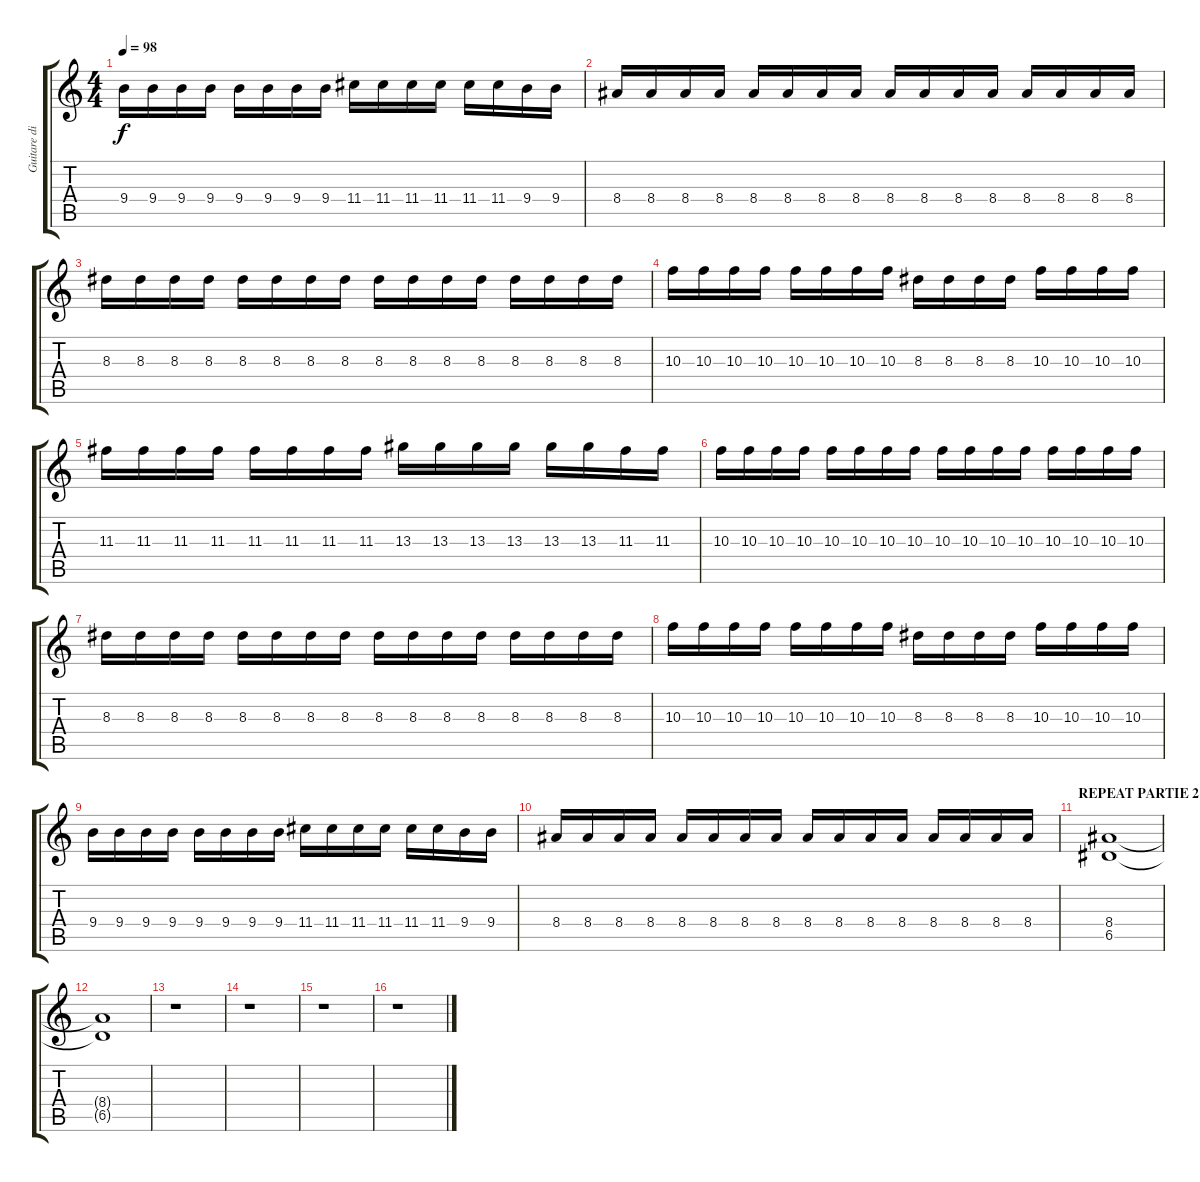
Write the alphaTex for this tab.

\track ("Guitare disto 1" "Guitare di") {instrument overdrivenguitar}
\staff {score tabs}
\tuning (E4 B3 G3 D3 A2 E2) {hide}
\ts (4 4)
\tempo 98
\clef g2
\ks c
9.4.16{dy f} 9.4.16 9.4.16 9.4.16 9.4.16 9.4.16 9.4.16 9.4.16 11.4.16 11.4.16 11.4.16 11.4.16 11.4.16 11.4.16 9.4.16 9.4.16 |
8.4.16 8.4.16 8.4.16 8.4.16 8.4.16 8.4.16 8.4.16 8.4.16 8.4.16 8.4.16 8.4.16 8.4.16 8.4.16 8.4.16 8.4.16 8.4.16 |
8.3.16 8.3.16 8.3.16 8.3.16 8.3.16 8.3.16 8.3.16 8.3.16 8.3.16 8.3.16 8.3.16 8.3.16 8.3.16 8.3.16 8.3.16 8.3.16 |
10.3.16 10.3.16 10.3.16 10.3.16 10.3.16 10.3.16 10.3.16 10.3.16 8.3.16 8.3.16 8.3.16 8.3.16 10.3.16 10.3.16 10.3.16 10.3.16 |
11.3.16 11.3.16 11.3.16 11.3.16 11.3.16 11.3.16 11.3.16 11.3.16 13.3.16 13.3.16 13.3.16 13.3.16 13.3.16 13.3.16 11.3.16 11.3.16 |
10.3.16 10.3.16 10.3.16 10.3.16 10.3.16 10.3.16 10.3.16 10.3.16 10.3.16 10.3.16 10.3.16 10.3.16 10.3.16 10.3.16 10.3.16 10.3.16 |
8.3.16 8.3.16 8.3.16 8.3.16 8.3.16 8.3.16 8.3.16 8.3.16 8.3.16 8.3.16 8.3.16 8.3.16 8.3.16 8.3.16 8.3.16 8.3.16 |
10.3.16 10.3.16 10.3.16 10.3.16 10.3.16 10.3.16 10.3.16 10.3.16 8.3.16 8.3.16 8.3.16 8.3.16 10.3.16 10.3.16 10.3.16 10.3.16 |
9.4.16 9.4.16 9.4.16 9.4.16 9.4.16 9.4.16 9.4.16 9.4.16 11.4.16 11.4.16 11.4.16 11.4.16 11.4.16 11.4.16 9.4.16 9.4.16 |
8.4.16 8.4.16 8.4.16 8.4.16 8.4.16 8.4.16 8.4.16 8.4.16 8.4.16 8.4.16 8.4.16 8.4.16 8.4.16 8.4.16 8.4.16 8.4.16 |
\section ("" "REPEAT PARTIE 2")
(8.4 6.5).1 |
(8.4{t} 6.5{t}).1 |
r.1 |
r.1 |
r.1 |
r.1
